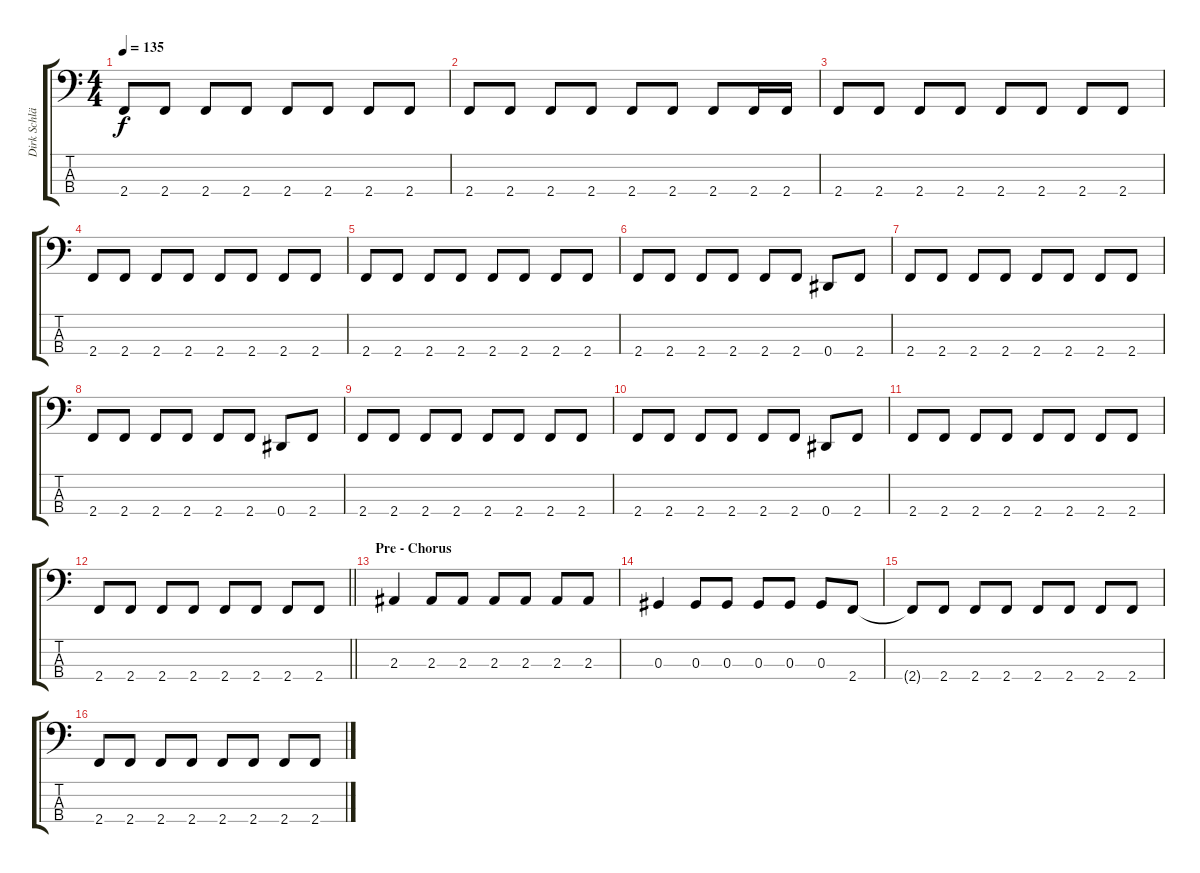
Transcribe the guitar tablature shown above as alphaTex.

\track ("Dirk Schlächter" "Dirk Schlä") {instrument electricbasspick}
\staff {score tabs}
\tuning (Gb2 Db2 Ab1 Eb1) {hide}
\ts (4 4)
\tempo 135
\clef f4
\ks c
2.4.8{dy f} 2.4.8 2.4.8 2.4.8 2.4.8 2.4.8 2.4.8 2.4.8 |
2.4.8 2.4.8 2.4.8 2.4.8 2.4.8 2.4.8 2.4.8 2.4.16 2.4.16 |
2.4.8 2.4.8 2.4.8 2.4.8 2.4.8 2.4.8 2.4.8 2.4.8 |
2.4.8 2.4.8 2.4.8 2.4.8 2.4.8 2.4.8 2.4.8 2.4.8 |
2.4.8 2.4.8 2.4.8 2.4.8 2.4.8 2.4.8 2.4.8 2.4.8 |
2.4.8 2.4.8 2.4.8 2.4.8 2.4.8 2.4.8 0.4.8 2.4.8 |
2.4.8 2.4.8 2.4.8 2.4.8 2.4.8 2.4.8 2.4.8 2.4.8 |
2.4.8 2.4.8 2.4.8 2.4.8 2.4.8 2.4.8 0.4.8 2.4.8 |
2.4.8 2.4.8 2.4.8 2.4.8 2.4.8 2.4.8 2.4.8 2.4.8 |
2.4.8 2.4.8 2.4.8 2.4.8 2.4.8 2.4.8 0.4.8 2.4.8 |
2.4.8 2.4.8 2.4.8 2.4.8 2.4.8 2.4.8 2.4.8 2.4.8 |
\barLineRight lightlight
2.4.8 2.4.8 2.4.8 2.4.8 2.4.8 2.4.8 2.4.8 2.4.8 |
\section ("" "Pre - Chorus")
2.3.4 2.3.8 2.3.8 2.3.8 2.3.8 2.3.8 2.3.8 |
0.3.4 0.3.8 0.3.8 0.3.8 0.3.8 0.3.8 2.4.8 |
2.4{t}.8 2.4.8 2.4.8 2.4.8 2.4.8 2.4.8 2.4.8 2.4.8 |
2.4.8 2.4.8 2.4.8 2.4.8 2.4.8 2.4.8 2.4.8 2.4.8
